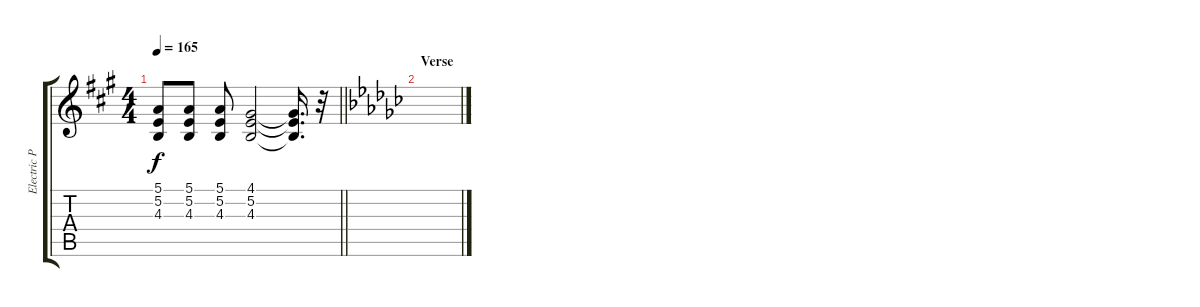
\track ("Electric Piano" "Electric P") {instrument electricgrandpiano}
\staff {score tabs}
\tuning (E4 B3 G3 D3 A2 E2) {hide}
\ts (4 4)
\tempo 165
\clef g2
\barLineRight lightlight
\ks a
(5.1{t} 5.2{t} 4.3{t}).8{dy f} (5.1 5.2 4.3).8 (5.1 5.2 4.3).8 (4.1 5.2 4.3).2 (4.1{t} 5.2{t} 4.3{t}).16{d} r.32 |
\section ("" "Verse")
\ks gb
